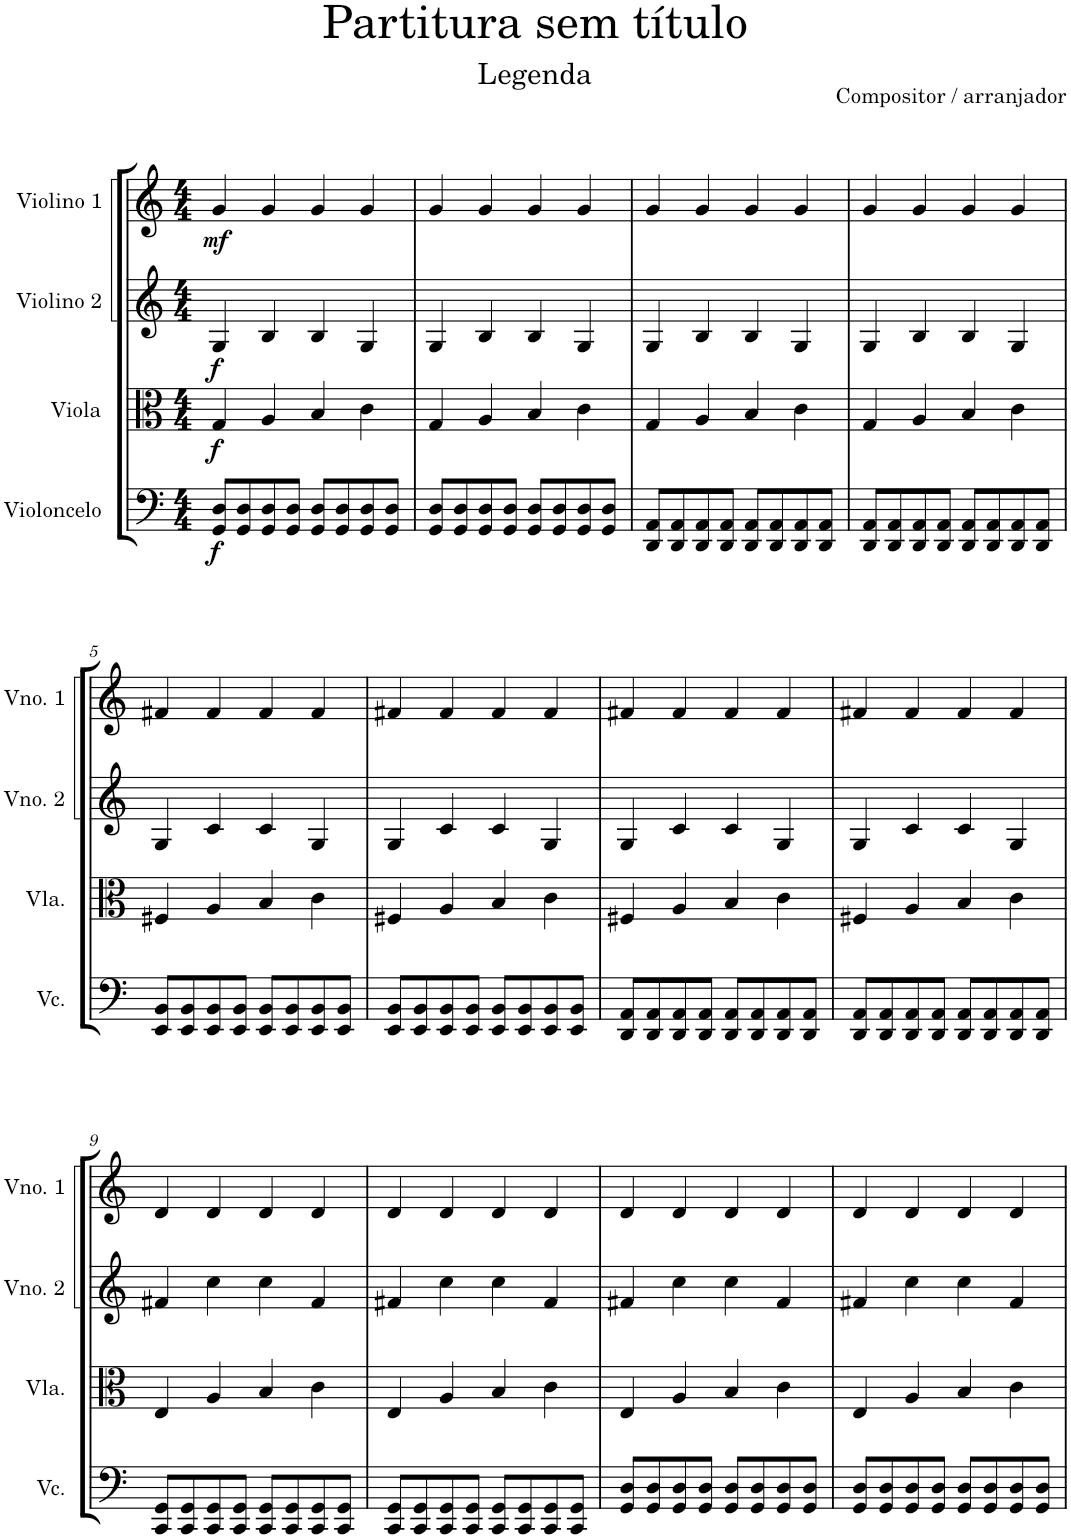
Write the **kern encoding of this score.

**kern	**dynam	**kern	**dynam	**kern	**dynam	**kern	**dynam
*part4	*part4	*part3	*part3	*part2	*part2	*part1	*part1
*staff4	*staff4	*staff3	*staff3	*staff2	*staff2	*staff1	*staff1
*I"Violoncelo	*	*I"Viola	*	*I"Violino 2	*	*I"Violino 1	*
*I'Vc.	*	*I'Vla.	*	*I'Vno. 2	*	*I'Vno. 1	*
*clefF4	*	*clefC3	*	*clefG2	*	*clefG2	*
*k[]	*	*k[]	*	*k[]	*	*k[]	*
*M4/4	*	*M4/4	*	*M4/4	*	*M4/4	*
=1	=1	=1	=1	=1	=1	=1	=1
!	!LO:DY:b	!	!LO:DY:b	!	!LO:DY:b	!	!LO:DY:b
8GG/ 8D/L	f	4G/	f	4G/	f	4g/	mf
8GG/ 8D/	.	.	.	.	.	.	.
8GG/ 8D/	.	4A/	.	4B/	.	4g/	.
8GG/ 8D/J	.	.	.	.	.	.	.
8GG/ 8D/L	.	4B/	.	4B/	.	4g/	.
8GG/ 8D/	.	.	.	.	.	.	.
8GG/ 8D/	.	4c\	.	4G/	.	4g/	.
8GG/ 8D/J	.	.	.	.	.	.	.
=2	=2	=2	=2	=2	=2	=2	=2
8GG/ 8D/L	.	4G/	.	4G/	.	4g/	.
8GG/ 8D/	.	.	.	.	.	.	.
8GG/ 8D/	.	4A/	.	4B/	.	4g/	.
8GG/ 8D/J	.	.	.	.	.	.	.
8GG/ 8D/L	.	4B/	.	4B/	.	4g/	.
8GG/ 8D/	.	.	.	.	.	.	.
8GG/ 8D/	.	4c\	.	4G/	.	4g/	.
8GG/ 8D/J	.	.	.	.	.	.	.
=3	=3	=3	=3	=3	=3	=3	=3
8DD/ 8AA/L	.	4G/	.	4G/	.	4g/	.
8DD/ 8AA/	.	.	.	.	.	.	.
8DD/ 8AA/	.	4A/	.	4B/	.	4g/	.
8DD/ 8AA/J	.	.	.	.	.	.	.
8DD/ 8AA/L	.	4B/	.	4B/	.	4g/	.
8DD/ 8AA/	.	.	.	.	.	.	.
8DD/ 8AA/	.	4c\	.	4G/	.	4g/	.
8DD/ 8AA/J	.	.	.	.	.	.	.
=4	=4	=4	=4	=4	=4	=4	=4
8DD/ 8AA/L	.	4G/	.	4G/	.	4g/	.
8DD/ 8AA/	.	.	.	.	.	.	.
8DD/ 8AA/	.	4A/	.	4B/	.	4g/	.
8DD/ 8AA/J	.	.	.	.	.	.	.
8DD/ 8AA/L	.	4B/	.	4B/	.	4g/	.
8DD/ 8AA/	.	.	.	.	.	.	.
8DD/ 8AA/	.	4c\	.	4G/	.	4g/	.
8DD/ 8AA/J	.	.	.	.	.	.	.
!!LO:LB:g=z
=5	=5	=5	=5	=5	=5	=5	=5
8EE/ 8BB/L	.	4F#X/	.	4G/	.	4f#X/	.
8EE/ 8BB/	.	.	.	.	.	.	.
8EE/ 8BB/	.	4A/	.	4c/	.	4f#/	.
8EE/ 8BB/J	.	.	.	.	.	.	.
8EE/ 8BB/L	.	4B/	.	4c/	.	4f#/	.
8EE/ 8BB/	.	.	.	.	.	.	.
8EE/ 8BB/	.	4c\	.	4G/	.	4f#/	.
8EE/ 8BB/J	.	.	.	.	.	.	.
=6	=6	=6	=6	=6	=6	=6	=6
8EE/ 8BB/L	.	4F#X/	.	4G/	.	4f#X/	.
8EE/ 8BB/	.	.	.	.	.	.	.
8EE/ 8BB/	.	4A/	.	4c/	.	4f#/	.
8EE/ 8BB/J	.	.	.	.	.	.	.
8EE/ 8BB/L	.	4B/	.	4c/	.	4f#/	.
8EE/ 8BB/	.	.	.	.	.	.	.
8EE/ 8BB/	.	4c\	.	4G/	.	4f#/	.
8EE/ 8BB/J	.	.	.	.	.	.	.
=7	=7	=7	=7	=7	=7	=7	=7
8DD/ 8AA/L	.	4F#X/	.	4G/	.	4f#X/	.
8DD/ 8AA/	.	.	.	.	.	.	.
8DD/ 8AA/	.	4A/	.	4c/	.	4f#/	.
8DD/ 8AA/J	.	.	.	.	.	.	.
8DD/ 8AA/L	.	4B/	.	4c/	.	4f#/	.
8DD/ 8AA/	.	.	.	.	.	.	.
8DD/ 8AA/	.	4c\	.	4G/	.	4f#/	.
8DD/ 8AA/J	.	.	.	.	.	.	.
=8	=8	=8	=8	=8	=8	=8	=8
8DD/ 8AA/L	.	4F#X/	.	4G/	.	4f#X/	.
8DD/ 8AA/	.	.	.	.	.	.	.
8DD/ 8AA/	.	4A/	.	4c/	.	4f#/	.
8DD/ 8AA/J	.	.	.	.	.	.	.
8DD/ 8AA/L	.	4B/	.	4c/	.	4f#/	.
8DD/ 8AA/	.	.	.	.	.	.	.
8DD/ 8AA/	.	4c\	.	4G/	.	4f#/	.
8DD/ 8AA/J	.	.	.	.	.	.	.
!!LO:LB:g=z
=9	=9	=9	=9	=9	=9	=9	=9
8CC/ 8GG/L	.	4E/	.	4f#X/	.	4d/	.
8CC/ 8GG/	.	.	.	.	.	.	.
8CC/ 8GG/	.	4A/	.	4cc\	.	4d/	.
8CC/ 8GG/J	.	.	.	.	.	.	.
8CC/ 8GG/L	.	4B/	.	4cc\	.	4d/	.
8CC/ 8GG/	.	.	.	.	.	.	.
8CC/ 8GG/	.	4c\	.	4f#/	.	4d/	.
8CC/ 8GG/J	.	.	.	.	.	.	.
=10	=10	=10	=10	=10	=10	=10	=10
8CC/ 8GG/L	.	4E/	.	4f#X/	.	4d/	.
8CC/ 8GG/	.	.	.	.	.	.	.
8CC/ 8GG/	.	4A/	.	4cc\	.	4d/	.
8CC/ 8GG/J	.	.	.	.	.	.	.
8CC/ 8GG/L	.	4B/	.	4cc\	.	4d/	.
8CC/ 8GG/	.	.	.	.	.	.	.
8CC/ 8GG/	.	4c\	.	4f#/	.	4d/	.
8CC/ 8GG/J	.	.	.	.	.	.	.
=11	=11	=11	=11	=11	=11	=11	=11
8GG/ 8D/L	.	4E/	.	4f#X/	.	4d/	.
8GG/ 8D/	.	.	.	.	.	.	.
8GG/ 8D/	.	4A/	.	4cc\	.	4d/	.
8GG/ 8D/J	.	.	.	.	.	.	.
8GG/ 8D/L	.	4B/	.	4cc\	.	4d/	.
8GG/ 8D/	.	.	.	.	.	.	.
8GG/ 8D/	.	4c\	.	4f#/	.	4d/	.
8GG/ 8D/J	.	.	.	.	.	.	.
=12	=12	=12	=12	=12	=12	=12	=12
8GG/ 8D/L	.	4E/	.	4f#X/	.	4d/	.
8GG/ 8D/	.	.	.	.	.	.	.
8GG/ 8D/	.	4A/	.	4cc\	.	4d/	.
8GG/ 8D/J	.	.	.	.	.	.	.
8GG/ 8D/L	.	4B/	.	4cc\	.	4d/	.
8GG/ 8D/	.	.	.	.	.	.	.
8GG/ 8D/	.	4c\	.	4f#/	.	4d/	.
8GG/ 8D/J	.	.	.	.	.	.	.
=	=	=	=	=	=	=	=
*-	*-	*-	*-	*-	*-	*-	*-
